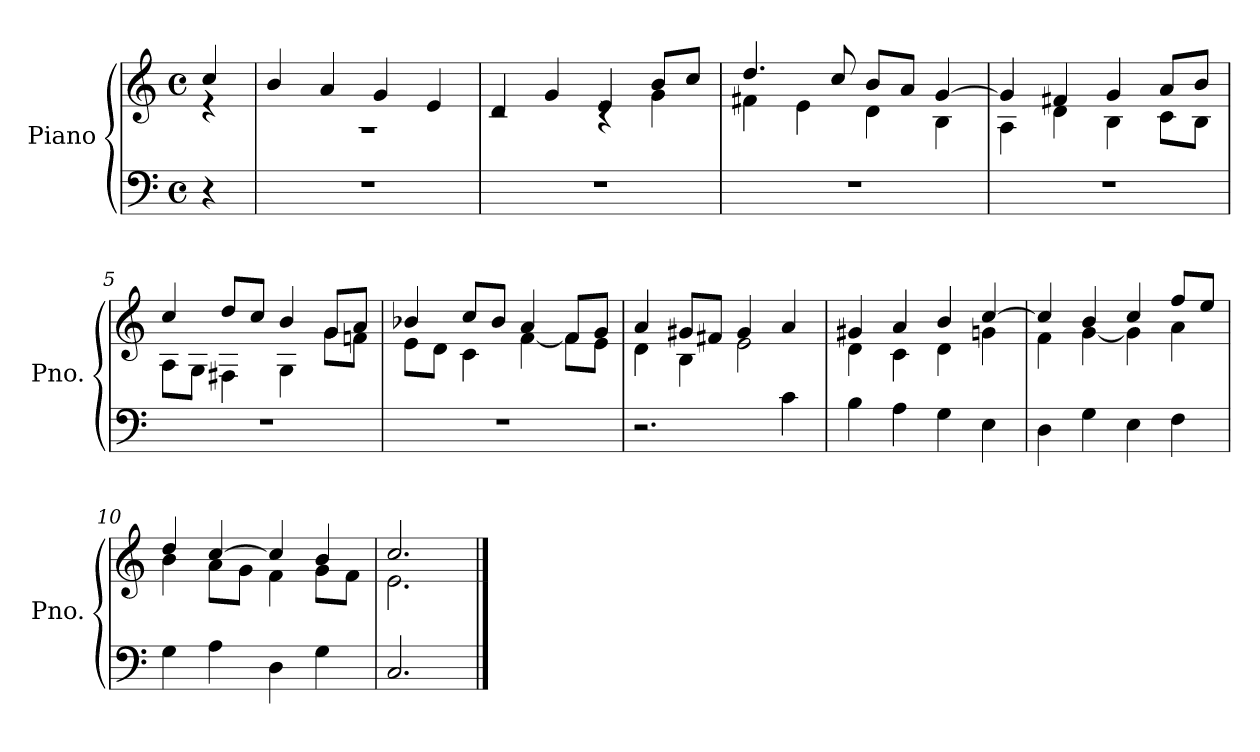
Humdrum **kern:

**kern	**kern
*part1	*part1
*staff2	*staff1
*I"Piano	*
*I'Pno.	*
*clefF4	*clefG2
*k[]	*k[]
*M4/4	*M4/4
*met(c)	*met(c)
=	=
*	*^
4r	4cc/	4r
=1	=1	=1
1r	4b/	1r
.	4a/	.
.	4g/	.
.	4e/	.
=2	=2	=2
1r	4d/	2rc
.	4g/	.
.	4e/	4rc
.	8b/L	4g\
.	8cc/J	.
=3	=3	=3
1r	4.dd/	4f#X\
.	.	4e\
.	8cc/	.
.	8b/L	4d\
.	8a/J	.
.	[4g/	4B\
=4	=4	=4
1r	4g/]	4A\
.	4f#X/	4d\
.	4g/	4B\
.	8a/L	8c\L
.	8b/J	8B\J
=5	=5	=5
1r	4cc/	8A\L
.	.	8G\J
.	8dd/L	4F#X\
.	8cc/J	.
.	4b/	4G\
.	8g/L	8g\L
.	8a/J	8fn\J
=6	=6	=6
1r	4b-X/	8e\L
.	.	8d\J
.	8cc/L	4c\
.	8b-/J	.
.	4a/	[4f\
.	8f/L	8f\L]
.	8g/J	8e\J
!!LO:LB:g=z	!!
=7	=7	=7
2.r	4a/	4d\
.	8g#X/L	4B\
.	8f#X/J	.
.	4g#/	2e\
4c\	4a/	.
=8	=8	=8
4B\	4g#X/	4d\
4A\	4a/	4c\
4G\	4b/	4d\
4E\	[4cc/	4gn\
=9	=9	=9
4D\	4cc/]	4f\
4G\	4b/	[4g\
4E\	4cc/	4g\]
4F\	8ff/L	4a\
.	8ee/J	.
=10	=10	=10
4G\	4dd/	4b\
4A\	[4cc/	8a\L
.	.	8g\J
4D\	4cc/]	4f\
4G\	4b/	8g\L
.	.	8f\J
=11	=11	=11
2.C/	2.cc/	2.e\
*	*v	*v
==	==
*-	*-
